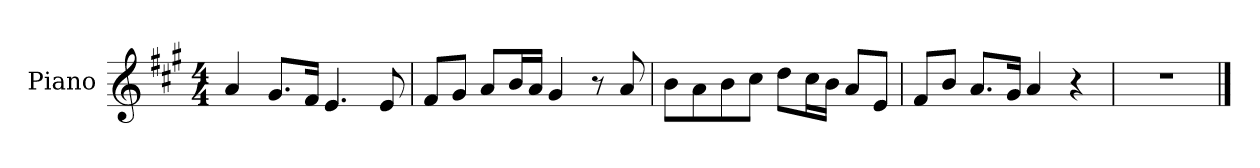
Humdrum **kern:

**kern
*part1
*staff1
*I"Piano
*I'Pno
*clefG2
*k[f#c#g#]
*A:
*M4/4
=1
4a/
8.g#/L
16f#/Jk
4.e/
8e/
=2
8f#/L
8g#/J
8a/L
16b/L
16a/JJ
4g#/
8r
8a/
=3
8b\L
8a\
8b\
8cc#\J
8dd\L
16cc#\L
16b\JJ
8a/L
8e/J
=4
8f#/L
8b/J
8.a/L
16g#/Jk
4a/
4r
=5
1r
==
*-
